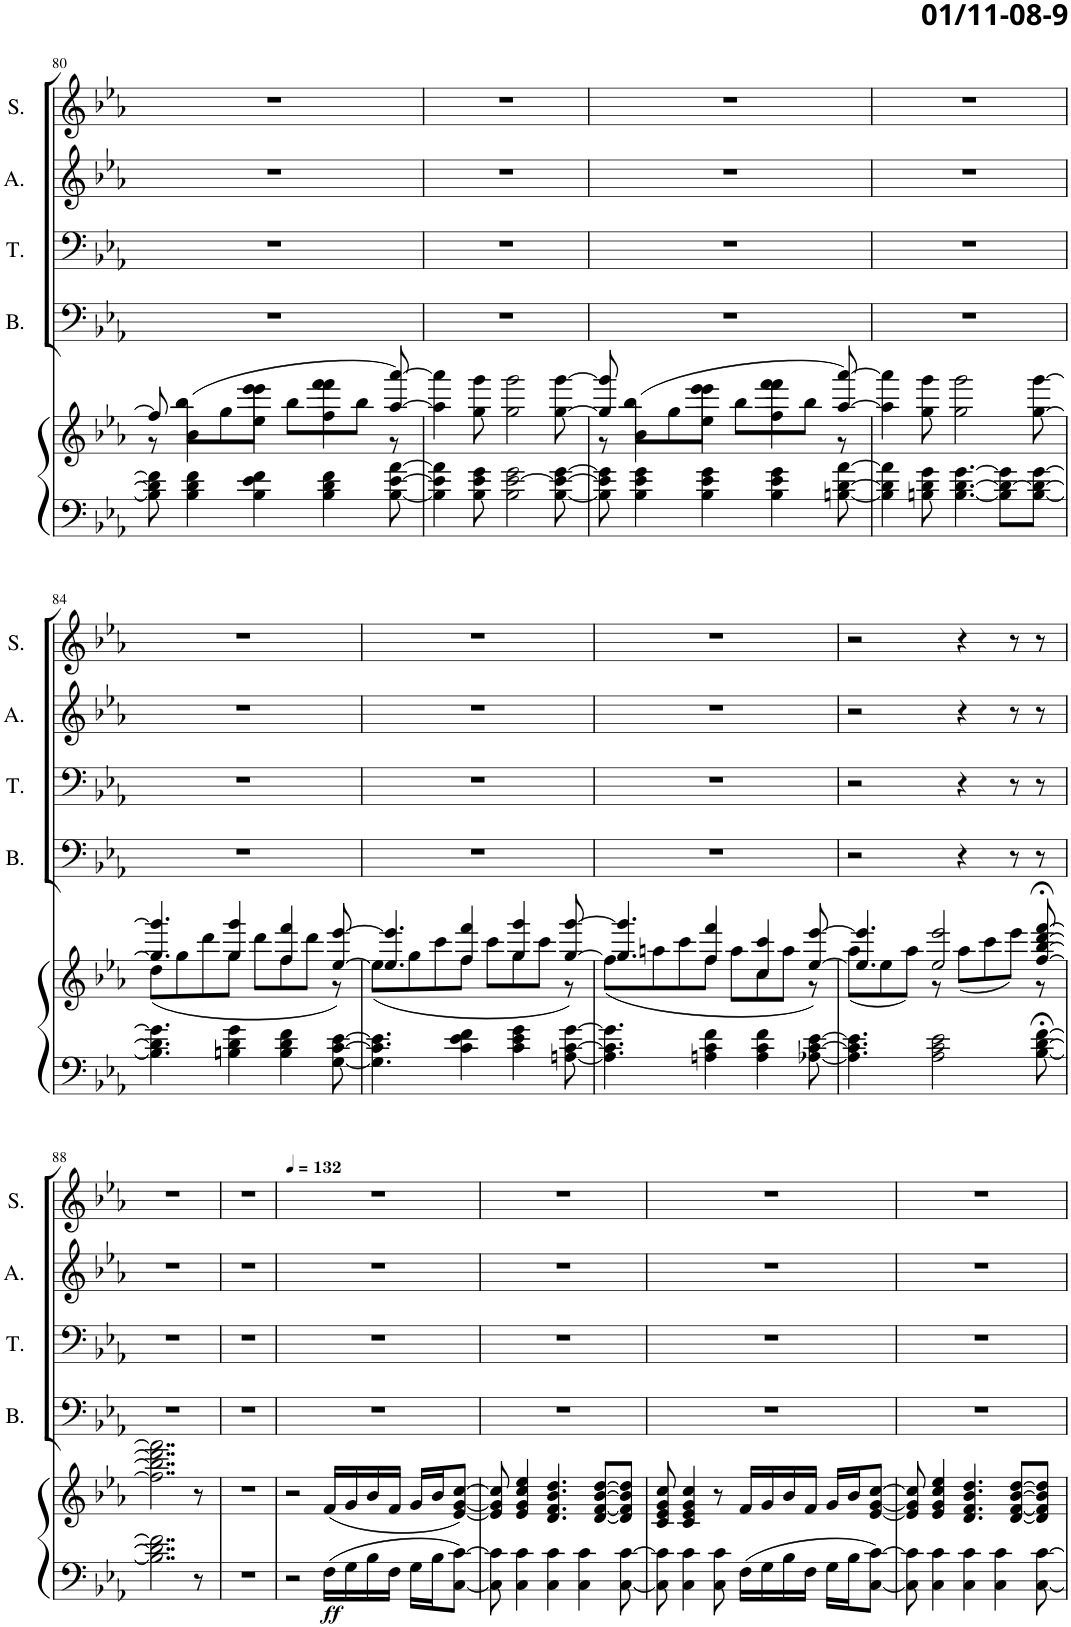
**kern	**kern	**dynam	**kern	**kern	**kern	**kern
*part5	*part5	*part5	*part4	*part3	*part2	*part1
*staff6	*staff5	*staff5/6	*staff4	*staff3	*staff2	*staff1
*I"Piano	*	*	*I"Bariton	*I"Tenor	*I"Alt	*I"Sopraan
*I'Pno	*	*	*I'B.	*I'T.	*I'A.	*I'S.
!!LO:PB:g=z
*clefF4	*clefG2	*	*clefF4	*clefF4	*clefG2	*clefG2
*k[b-e-a-]	*k[b-e-a-]	*	*k[b-e-a-]	*k[b-e-a-]	*k[b-e-a-]	*k[b-e-a-]
*M4/4	*M4/4	*	*M4/4	*M4/4	*M4/4	*M4/4
=80	=80	=80	=80	=80	=80	=80
*	*^	*	*	*	*	*
8B-\] 8d\] 8f\]	8ff/]	8r	.	1r	1r	1r	1r
4B-\ 4d\ 4f\	(4b-\ 4bb-\	8bb-\L	.	.	.	.	.
.	.	8gg\	.	.	.	.	.
4B-\ 4e-\ 4f\	4ee-\ 4eee-\	8eee-\J	.	.	.	.	.
.	.	8bb-\L	.	.	.	.	.
4B-\ 4d\ 4f\	4ff\ 4fff\	8fff\	.	.	.	.	.
.	.	8bb-\J	.	.	.	.	.
[8B-\ [8e-\ [8a-\	[8aa-/ [8aaa-/)	8r	.	.	.	.	.
*	*v	*v	*	*	*	*	*
=81	=81	=81	=81	=81	=81	=81
4B-\] 4e-\] 4a-\]	4aa-\] 4aaa-\]	.	1r	1r	1r	1r
8B-\ 8e-\ 8g\	8gg\ 8ggg\	.	.	.	.	.
2B-\ [2e-\ 2g\	2gg\ 2ggg\	.	.	.	.	.
[8B-\ 8e-\_ [8g\	[8gg\ [8ggg\	.	.	.	.	.
=82	=82	=82	=82	=82	=82	=82
*	*^	*	*	*	*	*
8B-\] 8e-\] 8g\]	8gg/] 8ggg/]	8r	.	1r	1r	1r	1r
4B-\ 4e-\ 4g\	(4b-\ 4bb-\	8bb-\L	.	.	.	.	.
.	.	8gg\	.	.	.	.	.
4B-\ 4e-\ 4g\	4ee-\ 4eee-\	8eee-\J	.	.	.	.	.
.	.	8bb-\L	.	.	.	.	.
4B-\ 4e-\ 4g\	4ff\ 4fff\	8fff\	.	.	.	.	.
.	.	8bb-\J	.	.	.	.	.
[8Bn\ [8d\ [8a-\	[8aa-/ [8aaa-/)	8r	.	.	.	.	.
*	*v	*v	*	*	*	*	*
=83	=83	=83	=83	=83	=83	=83
4B\] 4d\] 4a-\]	4aa-\] 4aaa-\]	.	1r	1r	1r	1r
8Bn\ 8d\ 8g\	8gg\ 8ggg\	.	.	.	.	.
[4.B\ [4.d\ [4.g\	2gg\ 2ggg\	.	.	.	.	.
8B\] 8d\_ 8g\]L	.	.	.	.	.	.
[8B\ 8d\_ [8g\J	[8gg\ [8ggg\	.	.	.	.	.
!!LO:LB:g=z
=84	=84	=84	=84	=84	=84	=84
*	*^	*	*	*	*	*
4.B\] 4.d\] 4.g\]	4.gg/] 4.ggg/]	(8dd\L	.	1r	1r	1r	1r
.	.	8gg\	.	.	.	.	.
.	.	8ddd\	.	.	.	.	.
4Bn\ 4d\ 4g\	4gg/ 4ggg/	8gg\J	.	.	.	.	.
.	.	8ddd\L	.	.	.	.	.
4B\ 4d\ 4f\	4ff/ 4fff/	8ff\	.	.	.	.	.
.	.	8ddd\J	.	.	.	.	.
[8G\ [8c\ [8e-\	[8ee-/ [8eee-/	8r)	.	.	.	.	.
=85	=85	=85	=85	=85	=85	=85	=85
4.G\] 4.c\] 4.e-\]	4.ee-/] 4.eee-/]	(8ee-\L	.	1r	1r	1r	1r
.	.	8gg\	.	.	.	.	.
.	.	8ccc\	.	.	.	.	.
4c\ 4e-\ 4f\	4ff/ 4fff/	8ff\J	.	.	.	.	.
.	.	8ccc\L	.	.	.	.	.
4c\ 4e-\ 4g\	4gg/ 4ggg/	8gg\	.	.	.	.	.
.	.	8ccc\J	.	.	.	.	.
[8An\ [8c\ [8g\	[8gg/ [8ggg/	8r)	.	.	.	.	.
=86	=86	=86	=86	=86	=86	=86	=86
4.A\] 4.c\] 4.g\]	4.gg/] 4.ggg/]	(8ff\L	.	1r	1r	1r	1r
.	.	8aan\	.	.	.	.	.
.	.	8ccc\	.	.	.	.	.
4An\ 4c\ 4f\	4ff/ 4fff/	8ff\J	.	.	.	.	.
.	.	8aa\L	.	.	.	.	.
4A\ 4c\ 4f\	4cc/ 4ccc/	8cc\	.	.	.	.	.
.	.	8aa\J	.	.	.	.	.
[8A-X\ [8c\ [8e-\	[8ee-/ [8eee-/	8r)	.	.	.	.	.
=87	=87	=87	=87	=87	=87	=87	=87
4.A-\] 4.c\] 4.e-\]	4.ee-/] 4.eee-/]	(8aa-\L	.	2r	2r	2r	2r
.	.	8ee-\	.	.	.	.	.
.	.	8aa-\J)	.	.	.	.	.
2A-\ 2c\ 2e-\	2ee-/ 2eee-/	8r	.	.	.	.	.
.	.	(8aa-\L	.	4r	4r	4r	4r
.	.	8ccc\	.	.	.	.	.
.	.	8eee-\J)	.	8r	8r	8r	8r
[8B-\;< [8d\;< [8f\;<	[8ff/;< [8bb-/;< [8ddd/;< [8fff/;<	8r	.	8r	8r	8r	8r
*	*v	*v	*	*	*	*	*
!!LO:LB:g=z
=88	=88	=88	=88	=88	=88	=88
2..B-\] 2..d\] 2..f\]	2..ff\] 2..bb-\] 2..ddd\] 2..fff\]	.	1r	1r	1r	1r
8r	8r	.	.	.	.	.
=89	=89	=89	=89	=89	=89	=89
1r	1r	.	1r	1r	1r	1r
=90	=90	=90	=90	=90	=90	=90
*	*	*	*	*	*	*MM132
2r	2r	.	1r	1r	1r	1r
!	!	!LO:DY:b=2	!	!	!	!
16F\LL	(16f/LL	ff	.	.	.	.
16G\	16g/	.	.	.	.	.
16B-\	16b-/	.	.	.	.	.
16F\JJ	16f/JJ	.	.	.	.	.
16G\LL	16g/LL	.	.	.	.	.
16B-\J	16b-/J	.	.	.	.	.
[8C\ [8c\J	[8e-/ [8g/ [8cc/J)	.	.	.	.	.
=91	=91	=91	=91	=91	=91	=91
8C\] 8c\]	8e-/] 8g/] 8cc/]	.	1r	1r	1r	1r
4C\ 4c\	4e-/ 4g/ 4cc/ 4ee-/	.	.	.	.	.
4C\ 4c\	4.d/ 4.f/ 4.b-/ 4.dd/	.	.	.	.	.
4C\ 4c\	.	.	.	.	.	.
.	[8d/ [8f/ [8b-/ [8dd/L	.	.	.	.	.
[8C\ [8c\	8d/] 8f/] 8b-/] 8dd/]J	.	.	.	.	.
=92	=92	=92	=92	=92	=92	=92
8C\] 8c\]	8c/ 8e-/ 8g/ 8cc/	.	1r	1r	1r	1r
4C\ 4c\	4c/ 4e-/ 4g/ 4cc/	.	.	.	.	.
8C\ 8c\	8r	.	.	.	.	.
16F\LL	16f/LL	.	.	.	.	.
16G\	16g/	.	.	.	.	.
16B-\	16b-/	.	.	.	.	.
16F\JJ	16f/JJ	.	.	.	.	.
16G\LL	16g/LL	.	.	.	.	.
16B-\J	16b-/J	.	.	.	.	.
[8C\ [8c\J	[8e-/ [8g/ [8cc/J	.	.	.	.	.
=93	=93	=93	=93	=93	=93	=93
8C\] 8c\]	8e-/] 8g/] 8cc/]	.	1r	1r	1r	1r
4C\ 4c\	4e-/ 4g/ 4cc/ 4ee-/	.	.	.	.	.
4C\ 4c\	4.d/ 4.f/ 4.b-/ 4.dd/	.	.	.	.	.
4C\ 4c\	.	.	.	.	.	.
.	[8d/ [8f/ [8b-/ [8dd/L	.	.	.	.	.
[8C\ [8c\	8d/] 8f/] 8b-/] 8dd/]J	.	.	.	.	.
=	=	=	=	=	=	=
*-	*-	*-	*-	*-	*-	*-
